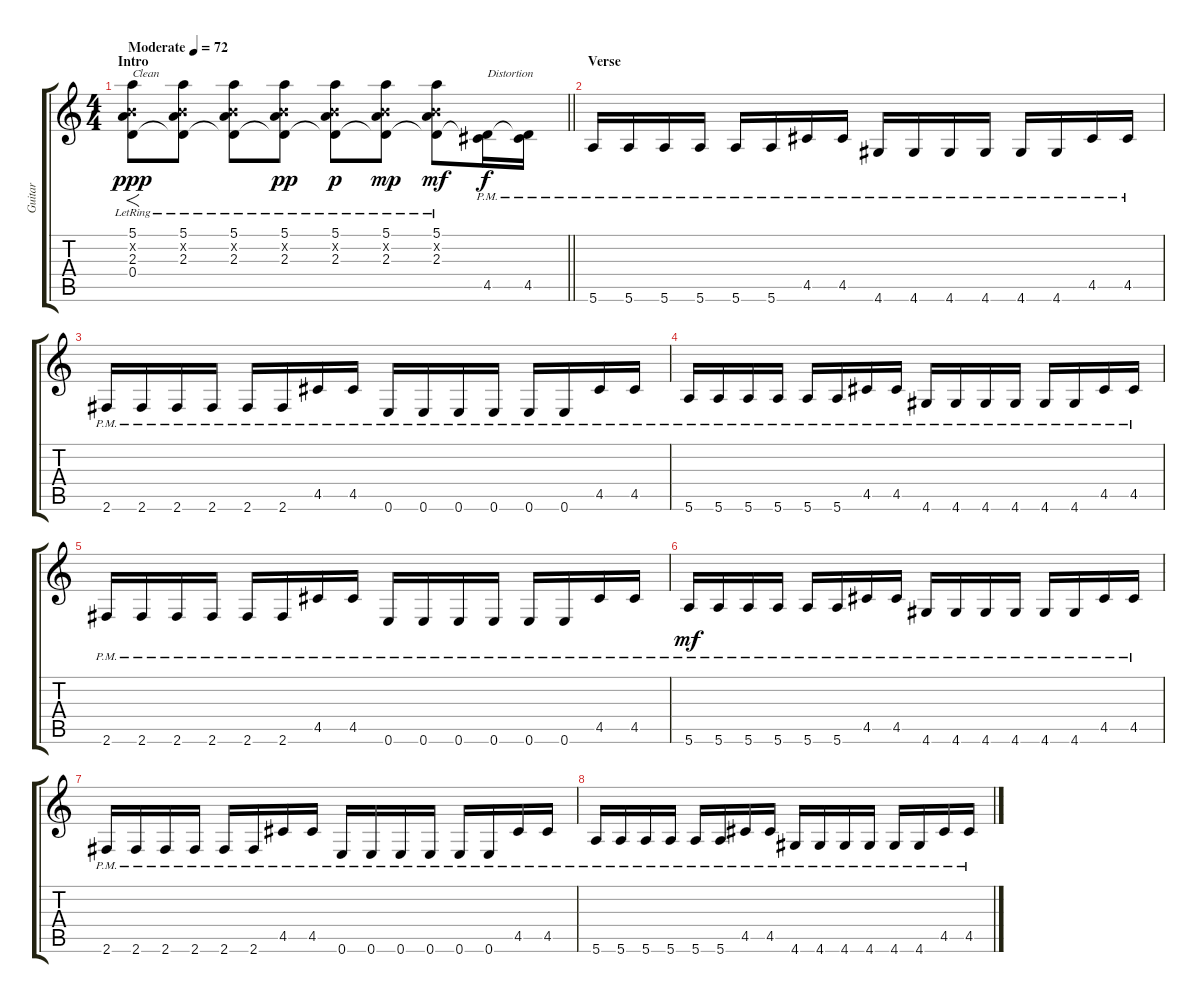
\track ("Guitar" "Guitar") {instrument acousticguitarsteel}
\staff {score tabs}
\tuning (E4 B3 G3 D3 A2 E2) {hide}
\ts (4 4)
\section ("" "Intro")
\tempo (72 "Moderate")
\clef g2
\barLineRight lightlight
\ks c
(5.1{lr} 0.2{x} 2.3{lr} 0.4).8{f txt "Clean" dy ppp instrument acousticguitarsteel} (5.1{lr} 0.2{x} 2.3{lr} 0.4{t}).8 (5.1{lr} 0.2{x} 2.3{lr} 0.4{t}).8 (5.1{lr} 0.2{x} 2.3{lr} 0.4{t}).8{dy pp} (5.1{lr} 0.2{x} 2.3{lr} 0.4{t}).8{dy p} (5.1{lr} 0.2{x} 2.3{lr} 0.4{t}).8{dy mp} (5.1{lr} 0.2{x} 2.3{lr} 0.4{t}).8{dy mf} (0.4{t} 4.5{pm}).16{txt "Distortion" dy f instrument distortionguitar} (0.4{t} 4.5{pm}).16 |
\section ("" "Verse")
5.6{pm}.16 5.6{pm}.16 5.6{pm}.16 5.6{pm}.16 5.6{pm}.16 5.6{pm}.16 4.5{pm}.16 4.5{pm}.16 4.6{pm}.16 4.6{pm}.16 4.6{pm}.16 4.6{pm}.16 4.6{pm}.16 4.6{pm}.16 4.5{pm}.16 4.5{pm}.16 |
2.6{pm}.16 2.6{pm}.16 2.6{pm}.16 2.6{pm}.16 2.6{pm}.16 2.6{pm}.16 4.5{pm}.16 4.5{pm}.16 0.6{pm}.16 0.6{pm}.16 0.6{pm}.16 0.6{pm}.16 0.6{pm}.16 0.6{pm}.16 4.5{pm}.16 4.5{pm}.16 |
5.6{pm}.16 5.6{pm}.16 5.6{pm}.16 5.6{pm}.16 5.6{pm}.16 5.6{pm}.16 4.5{pm}.16 4.5{pm}.16 4.6{pm}.16 4.6{pm}.16 4.6{pm}.16 4.6{pm}.16 4.6{pm}.16 4.6{pm}.16 4.5{pm}.16 4.5{pm}.16 |
2.6{pm}.16 2.6{pm}.16 2.6{pm}.16 2.6{pm}.16 2.6{pm}.16 2.6{pm}.16 4.5{pm}.16 4.5{pm}.16 0.6{pm}.16 0.6{pm}.16 0.6{pm}.16 0.6{pm}.16 0.6{pm}.16 0.6{pm}.16 4.5{pm}.16 4.5{pm}.16 |
5.6{pm}.16{dy mf} 5.6{pm}.16 5.6{pm}.16 5.6{pm}.16 5.6{pm}.16 5.6{pm}.16 4.5{pm}.16 4.5{pm}.16 4.6{pm}.16 4.6{pm}.16 4.6{pm}.16 4.6{pm}.16 4.6{pm}.16 4.6{pm}.16 4.5{pm}.16 4.5{pm}.16 |
2.6{pm}.16 2.6{pm}.16 2.6{pm}.16 2.6{pm}.16 2.6{pm}.16 2.6{pm}.16 4.5{pm}.16 4.5{pm}.16 0.6{pm}.16 0.6{pm}.16 0.6{pm}.16 0.6{pm}.16 0.6{pm}.16 0.6{pm}.16 4.5{pm}.16 4.5{pm}.16 |
5.6{pm}.16 5.6{pm}.16 5.6{pm}.16 5.6{pm}.16 5.6{pm}.16 5.6{pm}.16 4.5{pm}.16 4.5{pm}.16 4.6{pm}.16 4.6{pm}.16 4.6{pm}.16 4.6{pm}.16 4.6{pm}.16 4.6{pm}.16 4.5{pm}.16 4.5{pm}.16
